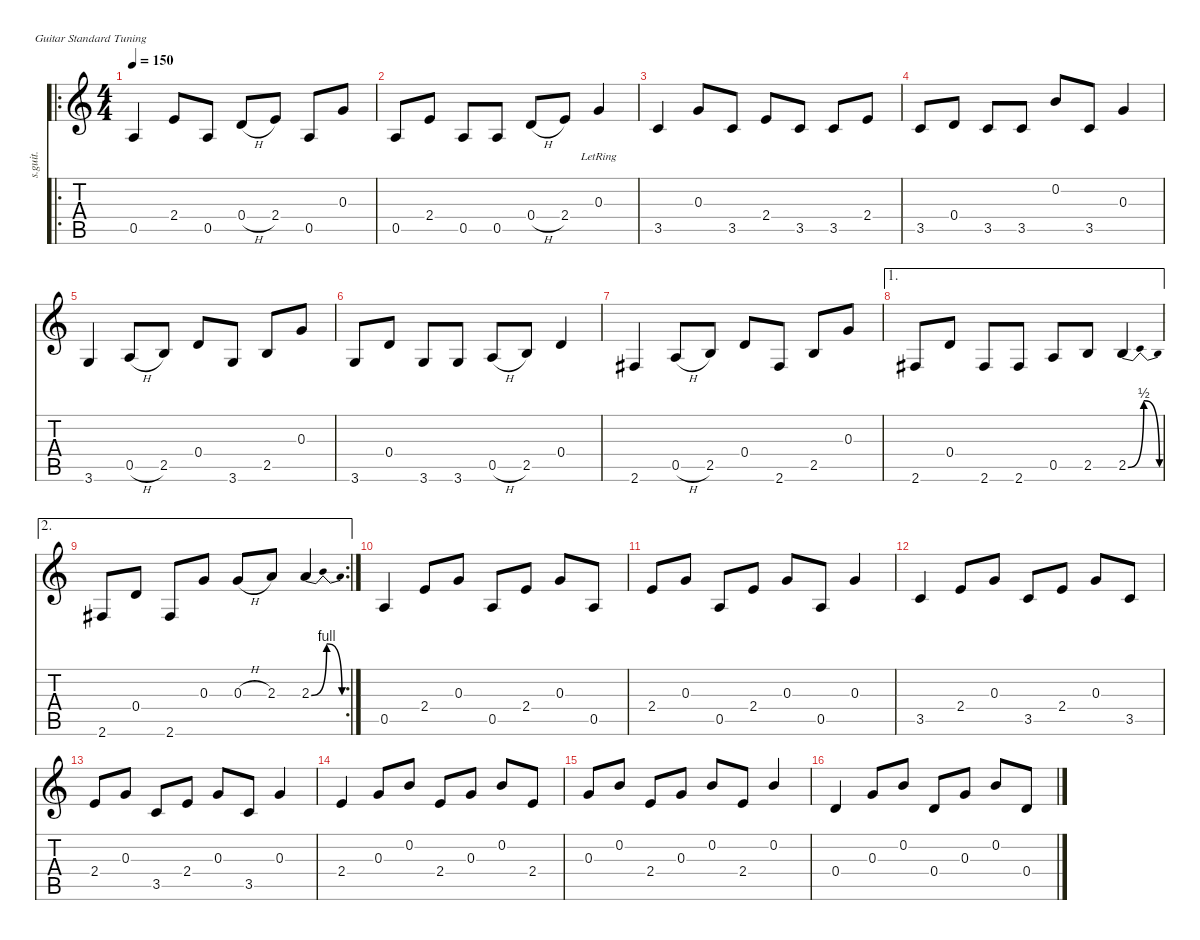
\defaultSystemsLayout 4
\hideDynamics
\bracketExtendMode nobrackets
\track ("Steel Guitar" "s.guit.") {instrument acousticguitarsteel}
\staff {score tabs}
\tuning (E4 B3 G3 D3 A2 E2)
\ro
\ts (4 4)
\tempo 150
\clef g2
\ks c
0.5.4{dy mf instrument acousticguitarsteel beam Up} 2.4.8{beam Up} 0.5.8{beam Up} 0.4{h}.8{beam Up} 2.4.8{beam Up} 0.5.8{beam Up} 0.3.8{beam Up} |
0.5.8{beam Up} 2.4.8{beam Up} 0.5.8{beam Up} 0.5.8{beam Up} 0.4{h}.8{beam Up} 2.4.8{beam Up} 0.3{lr}.4{beam Up} |
3.5.4{beam Up} 0.3.8{beam Up} 3.5.8{beam Up} 2.4.8{beam Up} 3.5.8{beam Up} 3.5.8{beam Up} 2.4.8{beam Up} |
3.5.8{beam Up} 0.4.8{beam Up} 3.5.8{beam Up} 3.5.8{beam Up} 0.2.8{beam Up} 3.5.8{beam Up} 0.3.4{beam Up} |
3.6.4{beam Up} 0.5{h}.8{beam Up} 2.5.8{beam Up} 0.4.8{beam Up} 3.6.8{beam Up} 2.5.8{beam Up} 0.3.8{beam Up} |
3.6.8{beam Up} 0.4.8{beam Up} 3.6.8{beam Up} 3.6.8{beam Up} 0.5{h}.8{beam Up} 2.5.8{beam Up} 0.4.4{beam Up} |
2.6{acc #}.4{beam Up} 0.5{h}.8{beam Up} 2.5.8{beam Up} 0.4.8{beam Up} 2.6{acc #}.8{beam Up} 2.5.8{beam Up} 0.3.8{beam Up} |
\ae 1
2.6{acc #}.8{beam Up} 0.4.8{beam Up} 2.6{acc #}.8{beam Up} 2.6{acc #}.8{beam Up} 0.5.8{beam Up} 2.5.8{beam Up} 2.5{be (bendrelease 0 0 19.8 2 20.4 2 30 0)}.4{beam Up} |
\ae 2
\rc 2
2.6{acc #}.8{beam Up} 0.4.8{beam Up} 2.6{acc #}.8{beam Up} 0.3.8{beam Up} 0.3{h}.8{beam Up} 2.3.8{beam Up} 2.3{be (bendrelease 0 0 10.2 4 20.4 4 30 0)}.4{beam Up} |
0.5.4{beam Up} 2.4.8{beam Up} 0.3.8{beam Up} 0.5.8{beam Up} 2.4.8{beam Up} 0.3.8{beam Up} 0.5.8{beam Up} |
2.4.8{beam Up} 0.3.8{beam Up} 0.5.8{beam Up} 2.4.8{beam Up} 0.3.8{beam Up} 0.5.8{beam Up} 0.3.4{beam Up} |
3.5.4{beam Up} 2.4.8{beam Up} 0.3.8{beam Up} 3.5.8{beam Up} 2.4.8{beam Up} 0.3.8{beam Up} 3.5.8{beam Up} |
2.4.8{beam Up} 0.3.8{beam Up} 3.5.8{beam Up} 2.4.8{beam Up} 0.3.8{beam Up} 3.5.8{beam Up} 0.3.4{beam Up} |
2.4.4{beam Up} 0.3.8{beam Up} 0.2.8{beam Up} 2.4.8{beam Up} 0.3.8{beam Up} 0.2.8{beam Up} 2.4.8{beam Up} |
0.3.8{beam Up} 0.2.8{beam Up} 2.4.8{beam Up} 0.3.8{beam Up} 0.2.8{beam Up} 2.4.8{beam Up} 0.2.4{beam Up} |
0.4.4{beam Up} 0.3.8{beam Up} 0.2.8{beam Up} 0.4.8{beam Up} 0.3.8{beam Up} 0.2.8{beam Up} 0.4.8{beam Up}
